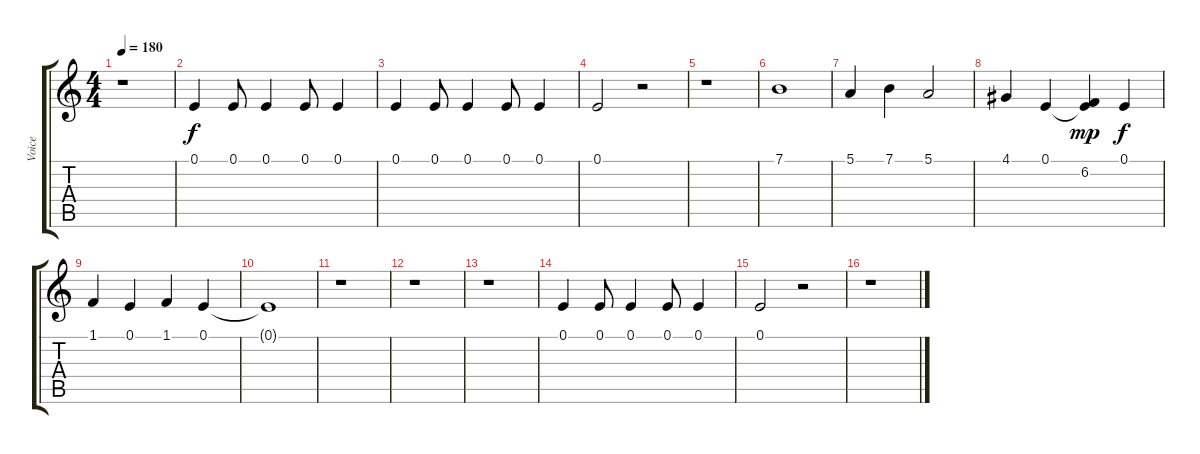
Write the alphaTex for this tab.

\track ("Voice" "Voice") {instrument stringensemble1}
\staff {score tabs}
\tuning (E4 B3 G3 D3 A2 E2) {hide}
\ts (4 4)
\tempo 180
\clef g2
\ks c
r.1{dy f} |
0.1.4 0.1.8 0.1.4 0.1.8 0.1.4 |
0.1.4 0.1.8 0.1.4 0.1.8 0.1.4 |
0.1.2 r.2 |
r.1 |
7.1.1 |
5.1.4 7.1.4 5.1.2 |
4.1.4 0.1.4 (0.1{t} 6.2).4{dy mp} 0.1.4{dy f} |
1.1.4 0.1.4 1.1.4 0.1.4 |
0.1{t}.1 |
r.1 |
r.1 |
r.1 |
0.1.4 0.1.8 0.1.4 0.1.8 0.1.4 |
0.1.2 r.2 |
r.1
